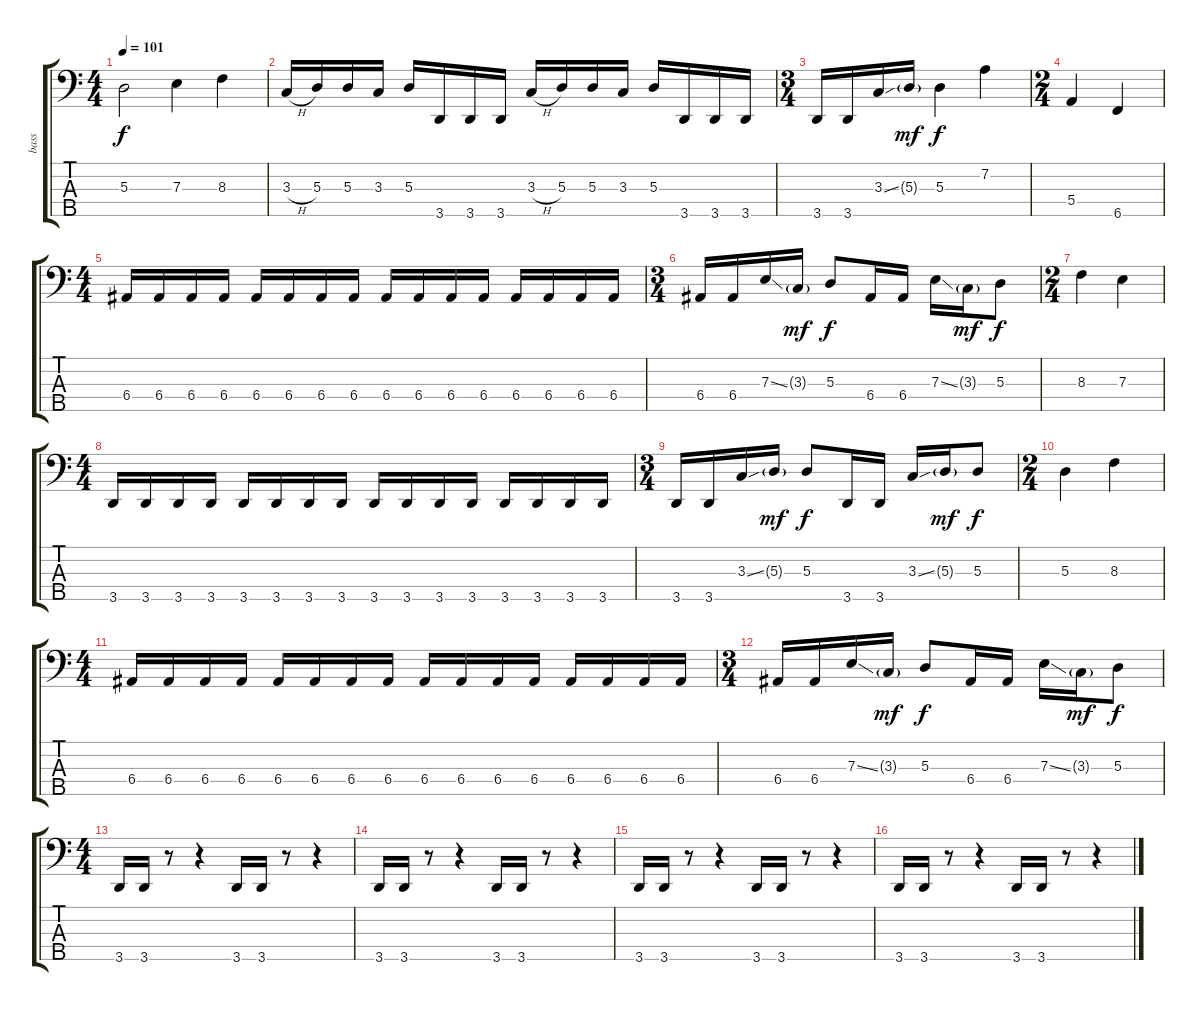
\track ("bass" "bass") {instrument electricbassfinger}
\staff {score tabs}
\tuning (G2 D2 A1 E1 B0) {hide}
\ts (4 4)
\tempo 101
\clef f4
\ks c
5.3.2{dy f} 7.3.4 8.3.4 |
3.3{h}.16 5.3.16 5.3.16 3.3.16 5.3.16 3.5.16 3.5.16 3.5.16 3.3{h}.16 5.3.16 5.3.16 3.3.16 5.3.16 3.5.16 3.5.16 3.5.16 |
\ts (3 4)
3.5.16 3.5.16 3.3{ss}.16 5.3{g}.16{dy mf} 5.3.4{dy f} 7.2.4 |
\ts (2 4)
5.4.4 6.5.4 |
\ts (4 4)
6.4.16 6.4.16 6.4.16 6.4.16 6.4.16 6.4.16 6.4.16 6.4.16 6.4.16 6.4.16 6.4.16 6.4.16 6.4.16 6.4.16 6.4.16 6.4.16 |
\ts (3 4)
6.4.16 6.4.16 7.3{ss}.16 3.3{g}.16{dy mf} 5.3.8{dy f} 6.4.16 6.4.16 7.3{ss}.16 3.3{g}.16{dy mf} 5.3.8{dy f} |
\ts (2 4)
8.3.4 7.3.4 |
\ts (4 4)
3.5.16 3.5.16 3.5.16 3.5.16 3.5.16 3.5.16 3.5.16 3.5.16 3.5.16 3.5.16 3.5.16 3.5.16 3.5.16 3.5.16 3.5.16 3.5.16 |
\ts (3 4)
3.5.16 3.5.16 3.3{ss}.16 5.3{g}.16{dy mf} 5.3.8{dy f} 3.5.16 3.5.16 3.3{ss}.16 5.3{g}.16{dy mf} 5.3.8{dy f} |
\ts (2 4)
5.3.4 8.3.4 |
\ts (4 4)
6.4.16 6.4.16 6.4.16 6.4.16 6.4.16 6.4.16 6.4.16 6.4.16 6.4.16 6.4.16 6.4.16 6.4.16 6.4.16 6.4.16 6.4.16 6.4.16 |
\ts (3 4)
6.4.16 6.4.16 7.3{ss}.16 3.3{g}.16{dy mf} 5.3.8{dy f} 6.4.16 6.4.16 7.3{ss}.16 3.3{g}.16{dy mf} 5.3.8{dy f} |
\ts (4 4)
3.5.16 3.5.16 r.8 r.4 3.5.16 3.5.16 r.8 r.4 |
3.5.16 3.5.16 r.8 r.4 3.5.16 3.5.16 r.8 r.4 |
3.5.16 3.5.16 r.8 r.4 3.5.16 3.5.16 r.8 r.4 |
3.5.16 3.5.16 r.8 r.4 3.5.16 3.5.16 r.8 r.4
